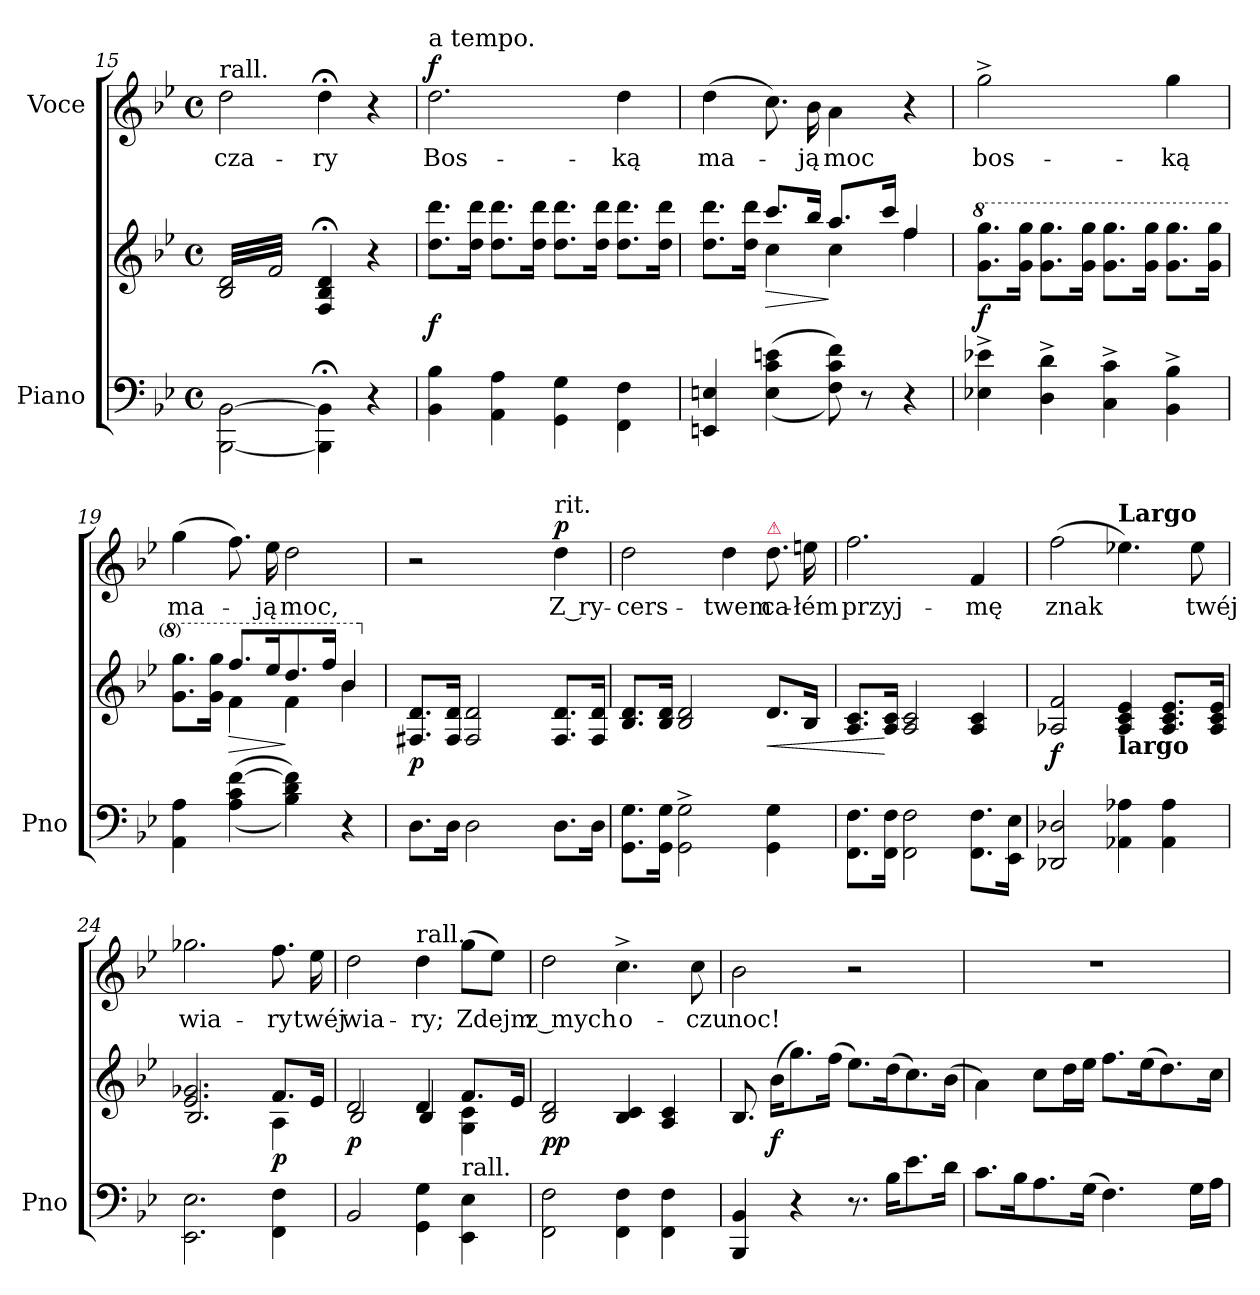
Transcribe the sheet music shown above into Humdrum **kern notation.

**kern	**kern	**dynam	**kern	**text	**dynam
*part2	*part2	*part2	*part1	*part1	*part1
*staff3	*staff2	*staff2/3	*staff1	*staff1	*staff1
*I"Piano	*	*	*I"Voce	*	*
*I'Pno	*	*	*	*	*
*clefF4	*clefG2	*	*clefG2	*	*
*k[b-e-]	*k[b-e-]	*	*k[b-e-]	*	*
*B-:	*B-:	*	*B-:	*	*
*M4/4	*M4/4	*	*M4/4	*	*
*met(c)	*met(c)	*	*met(c)	*	*
=15	=15	=15	=15	=15	=15
!	!	!	!LO:TX:a:t=rall.	!	!
*	*tremolo	*	*	*	*
[2BBB-\ [2BB-\	32B-/ 32d/LLL	.	2dd\	cza-	.
.	32f/	.	.	.	.
.	32B-/ 32d/	.	.	.	.
.	32f/	.	.	.	.
.	32B-/ 32d/	.	.	.	.
.	32f/	.	.	.	.
.	32B-/ 32d/	.	.	.	.
.	32f/	.	.	.	.
.	32B-/ 32d/	.	.	.	.
.	32f/	.	.	.	.
.	32B-/ 32d/	.	.	.	.
.	32f/	.	.	.	.
.	32B-/ 32d/	.	.	.	.
.	32f/	.	.	.	.
.	32B-/ 32d/	.	.	.	.
.	32f/JJJ	.	.	.	.
*	*Xtremolo	*	*	*	*
4BBB-];<\ 4BB-];<\	4F;</ 4B-;</ 4d;</	.	4dd;<\	-ry	.
.	.	.	.	.	.
.	.	.	.	.	.
.	.	.	.	.	.
.	.	.	.	.	.
.	.	.	.	.	.
.	.	.	.	.	.
.	.	.	.	.	.
4r	4r	.	4r	.	.
=16	=16	=16	=16	=16	=16
!	!	!	!LO:TX:a:t=a tempo.	!	!
!	!	!	!	!	!LO:DY:a
4BB-\ 4B-\	8.dd\ 8.ddd\L	f	2.dd\	Bos-	f
.	16dd\ 16ddd\Jk	.	.	.	.
4AA\ 4A\	8.dd\ 8.ddd\L	.	.	.	.
.	16dd\ 16ddd\Jk	.	.	.	.
4GG\ 4G\	8.dd\ 8.ddd\L	.	.	.	.
.	16dd\ 16ddd\Jk	.	.	.	.
4FF\ 4F\	8.dd\ 8.ddd\L	.	4dd\	-ką	.
.	16dd\ 16ddd\Jk	.	.	.	.
=17	=17	=17	=17	=17	=17
*	*^	*	*	*	*
4EEn/ 4En/	8.dd\ 8.ddd\L	4ryy	.	(4dd\	ma-	.
.	16dd\ 16ddd\Jk	.	.	.	.	.
!	!	!	!LO:HP:b	!	!	!
(<(>4E\ 4c\ 4en\	8.ccc/L	4cc\	>	8.cc\)	.	.
.	16bb-/Jk	.	.	16b-\	-ją	.
8F\ 8c\ 8f\))	8.aa/L	4cc\	]	4a\	moc	.
8r	.	.	.	.	.	.
.	16ccc/Jk	.	.	.	.	.
4r	4ff/	4ff\	.	4r	.	.
*	*v	*v	*	*	*	*
=18	=18	=18	=18	=18	=18
*	*8va	*	*	*	*
4E-X^\ 4e-X^\	8.gg\ 8.ggg\L	f	2gg^\	bos-	.
.	16gg\ 16ggg\Jk	.	.	.	.
4D^\ 4d^\	8.gg\ 8.ggg\L	.	.	.	.
.	16gg\ 16ggg\Jk	.	.	.	.
4C^\ 4c^\	8.gg\ 8.ggg\L	.	4ryy	.	.
.	16gg\ 16ggg\Jk	.	.	.	.
4BB-^\ 4B-^\	8.gg\ 8.ggg\L	.	4gg\	-ką	.
.	16gg\ 16ggg\Jk	.	.	.	.
=19	=19	=19	=19	=19	=19
*	*^	*	*	*	*
4AA\ 4A\	8.gg\ 8.ggg\L	4ryy	.	(4gg\	ma-	.
.	16gg\ 16ggg\Jk	.	.	.	.	.
!	!	!	!LO:HP:b	!	!	!
(<(>4A\ 4c\ [4f\	8.fff/L	4ff\	>	8.ff\)	.	.
.	16eee-/K	.	.	16ee-\	-ją	.
4B-\ 4d\ 4f]\))	8.ddd/	4ff\	]	2dd\	moc,	.
.	16fff/Jk	.	.	.	.	.
4r	4bb-/	4bb-\	.	.	.	.
*	*v	*v	*	*	*	*
=20	=20	=20	=20	=20	=20
*	*X8va	*	*	*	*
*	*^	*	*	*	*
!	!LO:TX:a:t=Corni	!	!	!	!	!
*	*v	*v	*	*	*	*
8.D\L	8.F#X/ 8.d/L	p	2r	.	.
16D\Jk	16F#/ 16d/Jk	.	.	.	.
2D\	2F#/ 2d/	.	.	.	.
.	.	.	4ryy	.	.
!	!	!	!LO:TX:a:t=rit.	!	!
!	!	!	!	!	!LO:DY:a
8.D\L	8.F#/ 8.d/L	.	4dd\	Z ry-	p
16D\Jk	16F#/ 16d/Jk	.	.	.	.
=21	=21	=21	=21	=21	=21
8.GG\ 8.G\L	8.B-/ 8.d/L	.	2dd\	-cers-	.
16GG\ 16G\Jk	16B-/ 16d/Jk	.	.	.	.
2GG^\ 2G^\	2B-/ 2d/	.	.	.	.
.	.	.	4dd\	-twem	.
!	!	!	!LO:TX:a:color=crimson:t=⚠	!	!
!	!	!LO:HP:b	!	!	!
4GG\ 4G\	8.d/L	<	8.dd\	ca-	.
.	16B-/Jk	.	16een\	-łém	.
=22	=22	=22	=22	=22	=22
8.FF\ 8.F\L	8.A/ 8.c/L	.	2.ff\	przyj-	.
16FF\ 16F\Jk	16A/ 16c/Jk	[	.	.	.
2FF\ 2F\	2A/ 2c/	.	.	.	.
8.FF\ 8.F\L	4A/ 4c/	.	4f/	-mę	.
16EE-\ 16E-\Jk	.	.	.	.	.
=23	=23	=23	=23	=23	=23
2DD-X/ 2D-X/	2A-X/ 2f/	f	(2ff\	znak	.
!	!	!	!LO:TX:a:B:t=Largo	!	!
!	!LO:TX:b:B:t=largo	!	!	!	!
4AA-X\ 4A-X\	4A-/ 4c/ 4e-/	.	4.ee-X\)	.	.
4AA-\ 4A-\	8.A-/ 8.c/ 8.e-/L	.	.	.	.
.	.	.	8ee-\	twéj	.
.	16A-/ 16c/ 16e-/Jk	.	.	.	.
=24	=24	=24	=24	=24	=24
*	*^	*	*	*	*
2.EE-\ 2.E-\	2.e-/ 2.g-X/	2.B-/	.	2.gg-X\	wia-	.
4FF\ 4F\	8.f/L	4A\	p	8.ff\	-ry	.
.	16e-/Jk	.	.	16ee-\	twéj	.
=25	=25	=25	=25	=25	=25	=25
2BB-/	2d/	2B-/	p	2dd\	wia-	.
!	!	!	!	!LO:TX:a:t=rall.	!	!
4GG\ 4G\	4d/	4B-/	.	4dd\	-ry;	.
!	!LO:TX:b:t=rall.	!	!	!	!	!
4EE-\ 4E-\	8.f/L	4G\ 4c\	.	(8gg\L	Zdejm	.
.	.	.	.	8ee-\J)	.	.
.	16e-/Jk	.	.	.	.	.
*	*v	*v	*	*	*	*
=26	=26	=26	=26	=26	=26
2FF\ 2F\	2B-/ 2d/	pp	2dd\	z mych	.
4FF\ 4F\	4B-/ 4c/	.	4.cc^\	o-	.
4FF\ 4F\	4A/ 4c/	.	.	.	.
.	.	.	8cc\	-czu	.
=27	=27	=27	=27	=27	=27
4BBB-/ 4BB-/	8.B-/	.	2b-\	noc!	.
.	(16b-\KL	f	.	.	.
4r	8.gg\)	.	.	.	.
.	(16ff\Jk	.	.	.	.
8.r	8.ee-\L)	.	2r	.	.
16B-\KL	(16dd\K	.	.	.	.
8.e-\	8.cc\)	.	.	.	.
16d\Jk	(16b-\Jk	.	.	.	.
=28	=28	=28	=28	=28	=28
8.c\L	4a\)	.	1r	.	.
16B-\K	.	.	.	.	.
8.A\	8cc\L	.	.	.	.
.	16dd\L	.	.	.	.
(16G\Jk	16ee-\JJ	.	.	.	.
4.F\)	8.ff\L	.	.	.	.
.	(16ee-\K	.	.	.	.
.	8.dd\)	.	.	.	.
16G\LL	.	.	.	.	.
16A\JJ	16cc\Jk	.	.	.	.
=	=	=	=	=	=
*-	*-	*-	*-	*-	*-
